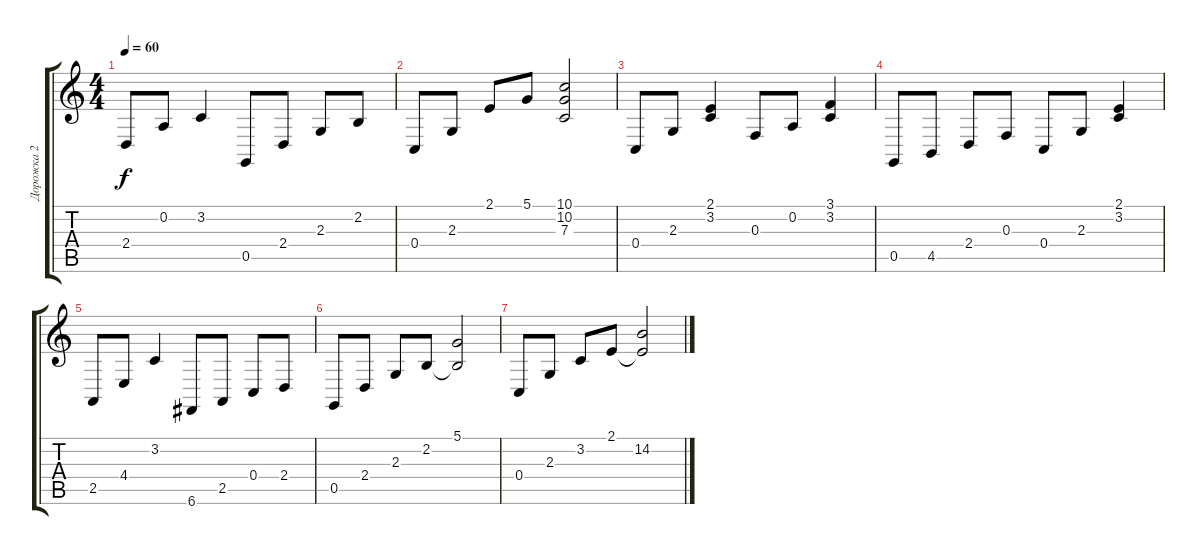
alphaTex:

\track ("Дорожка 2" "Дорожка 2") {instrument acousticgrandpiano}
\staff {score tabs}
\tuning (D4 A3 F3 C3 G2 C2) {hide}
\ts (4 4)
\tempo 60
\clef g2
\ks aminor
2.4.8{dy f} 0.2.8 3.2.4 0.5.8 2.4.8 2.3.8 2.2.8 |
0.4.8 2.3.8 2.1.8 5.1.8 (10.1 10.2 7.3).2 |
0.4.8 2.3.8 (2.1 3.2).4 0.3.8 0.2.8 (3.1 3.2).4 |
0.5.8 4.5.8 2.4.8 0.3.8 0.4.8 2.3.8 (2.1 3.2).4 |
2.5.8 4.4.8 3.2.4 6.6.8 2.5.8 0.4.8 2.4.8 |
0.5.8 2.4.8 2.3.8 2.2.8 (5.1 2.2{t}).2 |
0.4.8 2.3.8 3.2.8 2.1.8 (2.1{t} 14.2).2
